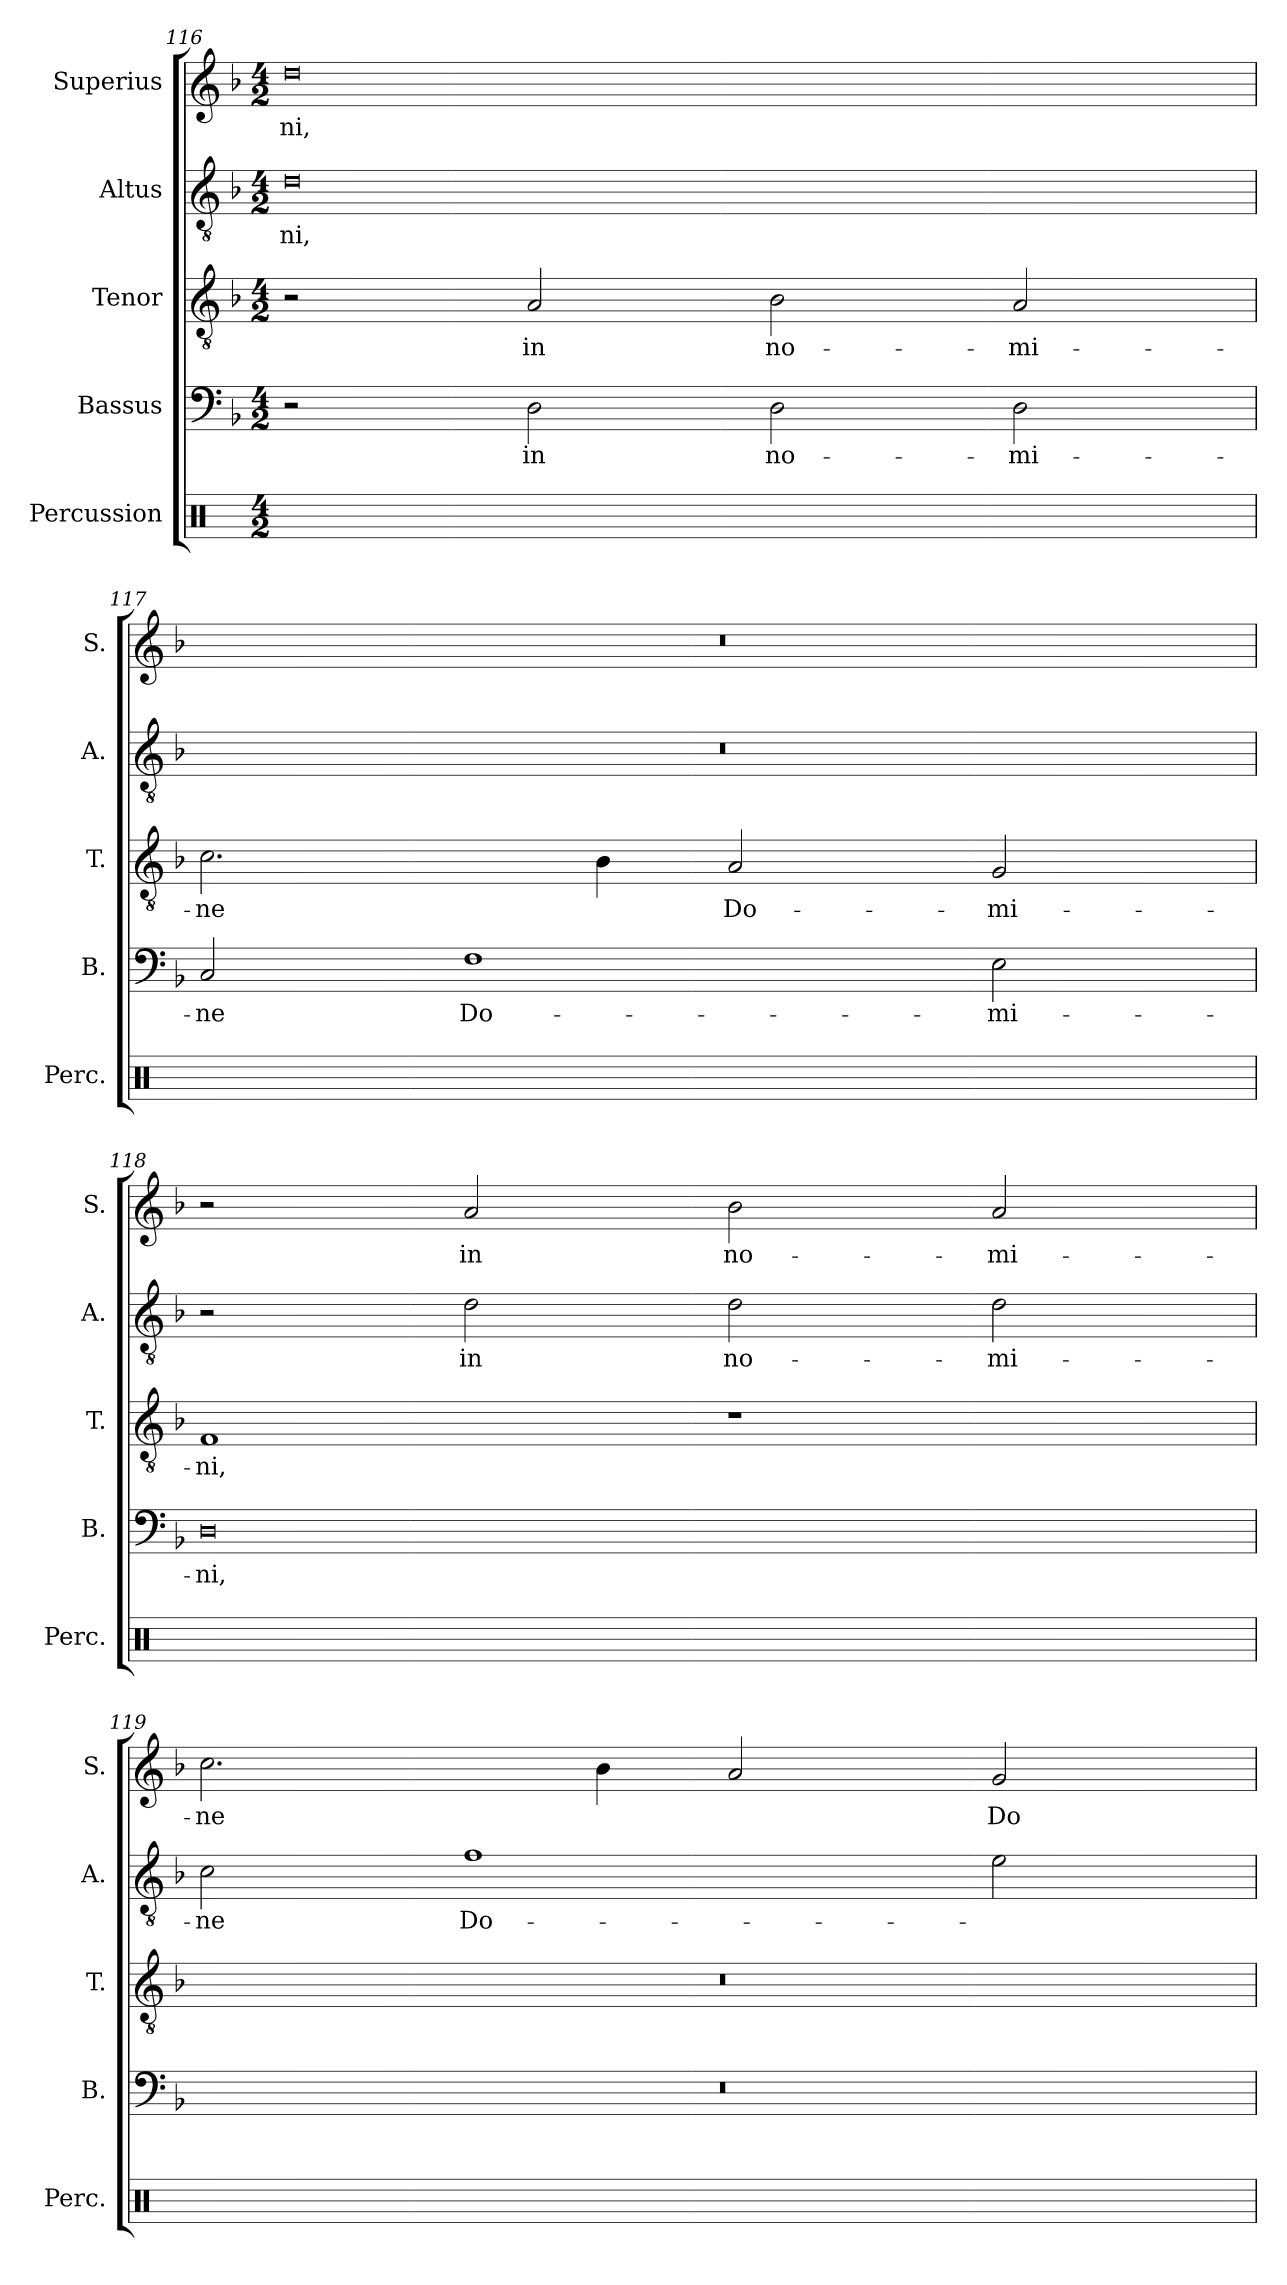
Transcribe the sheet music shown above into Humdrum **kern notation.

**kern	**kern	**text	**kern	**text	**kern	**text	**kern	**text
*part5	*part4	*part4	*part3	*part3	*part2	*part2	*part1	*part1
*staff5	*staff4	*staff4	*staff3	*staff3	*staff2	*staff2	*staff1	*staff1
*I"Percussion	*I"Bassus	*	*I"Tenor	*	*I"Altus	*	*I"Superius	*
*I'Perc.	*I'B.	*	*I'T.	*	*I'A.	*	*I'S.	*
!!LO:LB:g=z
*clefX	*clefF4	*	*clefGv2	*	*clefGv2	*	*clefG2	*
*	*	*	*ITrd7c12	*	*ITrd7c12	*	*	*
*k[]	*k[b-]	*	*k[b-]	*	*k[b-]	*	*k[b-]	*
*C:	*F:	*	*F:	*	*F:	*	*F:	*
*M4/2	*M4/2	*	*M4/2	*	*M4/2	*	*M4/2	*
=116	=116	=116	=116	=116	=116	=116	=116	=116
!	!	!	!	!	!	!LO:LY:b:color=#000000	!	!
!	!	!	!	!	!	!	!	!LO:LY:b:color=#000000
16Rei/LLyy	2r	.	2r	.	0Di	-ni,	0ddi	-ni,
16Rei/yy	.	.	.	.	.	.	.	.
16Rei/yy	.	.	.	.	.	.	.	.
16Rei/JJyy	.	.	.	.	.	.	.	.
16Rei/LLyy	.	.	.	.	.	.	.	.
16Rei/yy	.	.	.	.	.	.	.	.
16Rei/yy	.	.	.	.	.	.	.	.
16Rei/JJyy	.	.	.	.	.	.	.	.
!	!	!LO:LY:b:color=#000000	!	!	!	!	!	!
!	!	!	!	!LO:LY:b:color=#000000	!	!	!	!
16Rei/LLyy	2Di\	in	2AAi/	in	.	.	.	.
16Rei/yy	.	.	.	.	.	.	.	.
16Rei/yy	.	.	.	.	.	.	.	.
16Rei/JJyy	.	.	.	.	.	.	.	.
16Rei/LLyy	.	.	.	.	.	.	.	.
16Rei/yy	.	.	.	.	.	.	.	.
16Rei/yy	.	.	.	.	.	.	.	.
16Rei/JJyy	.	.	.	.	.	.	.	.
!	!	!LO:LY:b:color=#000000	!	!	!	!	!	!
!	!	!	!	!LO:LY:b:color=#000000	!	!	!	!
16Rei/LLyy	2Di\	no-	2BB-i\	no-	.	.	.	.
16Rei/yy	.	.	.	.	.	.	.	.
16Rei/yy	.	.	.	.	.	.	.	.
16Rei/JJyy	.	.	.	.	.	.	.	.
16Rei/LLyy	.	.	.	.	.	.	.	.
16Rei/yy	.	.	.	.	.	.	.	.
16Rei/yy	.	.	.	.	.	.	.	.
16Rei/JJyy	.	.	.	.	.	.	.	.
!	!	!LO:LY:b:color=#000000	!	!	!	!	!	!
!	!	!	!	!LO:LY:b:color=#000000	!	!	!	!
16Rei/LLyy	2Di\	-mi-	2AAi/	-mi-	.	.	.	.
16Rei/yy	.	.	.	.	.	.	.	.
16Rei/yy	.	.	.	.	.	.	.	.
16Rei/JJyy	.	.	.	.	.	.	.	.
16Rei/LLyy	.	.	.	.	.	.	.	.
16Rei/yy	.	.	.	.	.	.	.	.
16Rei/yy	.	.	.	.	.	.	.	.
16Rei/JJyy	.	.	.	.	.	.	.	.
=117	=117	=117	=117	=117	=117	=117	=117	=117
!	!	!LO:LY:b:color=#000000	!	!	!	!	!	!
!	!	!	!	!LO:LY:b:color=#000000	!LO:N:vis=1	!	!LO:N:vis=1	!
16Rei/LLyy	2Ci/	-ne	2.Ci\	-ne	0r	.	0r	.
16Rei/yy	.	.	.	.	.	.	.	.
16Rei/yy	.	.	.	.	.	.	.	.
16Rei/JJyy	.	.	.	.	.	.	.	.
16Rei/LLyy	.	.	.	.	.	.	.	.
16Rei/yy	.	.	.	.	.	.	.	.
16Rei/yy	.	.	.	.	.	.	.	.
16Rei/JJyy	.	.	.	.	.	.	.	.
!	!	!LO:LY:b:color=#000000	!	!	!	!	!	!
16Rei/LLyy	1Fi	Do-	.	.	.	.	.	.
16Rei/yy	.	.	.	.	.	.	.	.
16Rei/yy	.	.	.	.	.	.	.	.
16Rei/JJyy	.	.	.	.	.	.	.	.
16Rei/LLyy	.	.	4BB-i\	.	.	.	.	.
16Rei/yy	.	.	.	.	.	.	.	.
16Rei/yy	.	.	.	.	.	.	.	.
16Rei/JJyy	.	.	.	.	.	.	.	.
!	!	!	!	!LO:LY:b:color=#000000	!	!	!	!
16Rei/LLyy	.	.	2AAi/	Do-	.	.	.	.
16Rei/yy	.	.	.	.	.	.	.	.
16Rei/yy	.	.	.	.	.	.	.	.
16Rei/JJyy	.	.	.	.	.	.	.	.
16Rei/LLyy	.	.	.	.	.	.	.	.
16Rei/yy	.	.	.	.	.	.	.	.
16Rei/yy	.	.	.	.	.	.	.	.
16Rei/JJyy	.	.	.	.	.	.	.	.
!	!	!LO:LY:b:color=#000000	!	!	!	!	!	!
!	!	!	!	!LO:LY:b:color=#000000	!	!	!	!
16Rei/LLyy	2Ei\	-mi-	2GGi/	-mi-	.	.	.	.
16Rei/yy	.	.	.	.	.	.	.	.
16Rei/yy	.	.	.	.	.	.	.	.
16Rei/JJyy	.	.	.	.	.	.	.	.
16Rei/LLyy	.	.	.	.	.	.	.	.
16Rei/yy	.	.	.	.	.	.	.	.
16Rei/yy	.	.	.	.	.	.	.	.
16Rei/JJyy	.	.	.	.	.	.	.	.
=118	=118	=118	=118	=118	=118	=118	=118	=118
!	!	!LO:LY:b:color=#000000	!	!	!	!	!	!
!	!	!	!	!LO:LY:b:color=#000000	!	!	!	!
16Rei/LLyy	0Di	-ni,	1FFi	-ni,	2r	.	2r	.
16Rei/yy	.	.	.	.	.	.	.	.
16Rei/yy	.	.	.	.	.	.	.	.
16Rei/JJyy	.	.	.	.	.	.	.	.
16Rei/LLyy	.	.	.	.	.	.	.	.
16Rei/yy	.	.	.	.	.	.	.	.
16Rei/yy	.	.	.	.	.	.	.	.
16Rei/JJyy	.	.	.	.	.	.	.	.
!	!	!	!	!	!	!LO:LY:b:color=#000000	!	!
!	!	!	!	!	!	!	!	!LO:LY:b:color=#000000
16Rei/LLyy	.	.	.	.	2Di\	in	2ai/	in
16Rei/yy	.	.	.	.	.	.	.	.
16Rei/yy	.	.	.	.	.	.	.	.
16Rei/JJyy	.	.	.	.	.	.	.	.
16Rei/LLyy	.	.	.	.	.	.	.	.
16Rei/yy	.	.	.	.	.	.	.	.
16Rei/yy	.	.	.	.	.	.	.	.
16Rei/JJyy	.	.	.	.	.	.	.	.
!	!	!	!	!	!	!LO:LY:b:color=#000000	!	!
!	!	!	!	!	!	!	!	!LO:LY:b:color=#000000
16Rei/LLyy	.	.	1r	.	2Di\	no-	2b-i\	no-
16Rei/yy	.	.	.	.	.	.	.	.
16Rei/yy	.	.	.	.	.	.	.	.
16Rei/JJyy	.	.	.	.	.	.	.	.
16Rei/LLyy	.	.	.	.	.	.	.	.
16Rei/yy	.	.	.	.	.	.	.	.
16Rei/yy	.	.	.	.	.	.	.	.
16Rei/JJyy	.	.	.	.	.	.	.	.
!	!	!	!	!	!	!LO:LY:b:color=#000000	!	!
!	!	!	!	!	!	!	!	!LO:LY:b:color=#000000
16Rei/LLyy	.	.	.	.	2Di\	-mi-	2ai/	-mi-
16Rei/yy	.	.	.	.	.	.	.	.
16Rei/yy	.	.	.	.	.	.	.	.
16Rei/JJyy	.	.	.	.	.	.	.	.
16Rei/LLyy	.	.	.	.	.	.	.	.
16Rei/yy	.	.	.	.	.	.	.	.
16Rei/yy	.	.	.	.	.	.	.	.
16Rei/JJyy	.	.	.	.	.	.	.	.
=119	=119	=119	=119	=119	=119	=119	=119	=119
!	!LO:N:vis=1	!	!LO:N:vis=1	!	!	!	!	!
!	!	!	!	!	!	!LO:LY:b:color=#000000	!	!
!	!	!	!	!	!	!	!	!LO:LY:b:color=#000000
16Rei/LLyy	0r	.	0r	.	2Ci\	-ne	2.cci\	-ne
16Rei/yy	.	.	.	.	.	.	.	.
16Rei/yy	.	.	.	.	.	.	.	.
16Rei/JJyy	.	.	.	.	.	.	.	.
16Rei/LLyy	.	.	.	.	.	.	.	.
16Rei/yy	.	.	.	.	.	.	.	.
16Rei/yy	.	.	.	.	.	.	.	.
16Rei/JJyy	.	.	.	.	.	.	.	.
!	!	!	!	!	!	!LO:LY:b:color=#000000	!	!
16Rei/LLyy	.	.	.	.	1Fi	Do-	.	.
16Rei/yy	.	.	.	.	.	.	.	.
16Rei/yy	.	.	.	.	.	.	.	.
16Rei/JJyy	.	.	.	.	.	.	.	.
16Rei/LLyy	.	.	.	.	.	.	4b-i\	.
16Rei/yy	.	.	.	.	.	.	.	.
16Rei/yy	.	.	.	.	.	.	.	.
16Rei/JJyy	.	.	.	.	.	.	.	.
16Rei/LLyy	.	.	.	.	.	.	2ai/	.
16Rei/yy	.	.	.	.	.	.	.	.
16Rei/yy	.	.	.	.	.	.	.	.
16Rei/JJyy	.	.	.	.	.	.	.	.
16Rei/LLyy	.	.	.	.	.	.	.	.
16Rei/yy	.	.	.	.	.	.	.	.
16Rei/yy	.	.	.	.	.	.	.	.
16Rei/JJyy	.	.	.	.	.	.	.	.
!	!	!	!	!	!	!	!	!LO:LY:b:color=#000000
16Rei/LLyy	.	.	.	.	2Ei\	.	2gi/	Do-
16Rei/yy	.	.	.	.	.	.	.	.
16Rei/yy	.	.	.	.	.	.	.	.
16Rei/JJyy	.	.	.	.	.	.	.	.
16Rei/LLyy	.	.	.	.	.	.	.	.
16Rei/yy	.	.	.	.	.	.	.	.
16Rei/yy	.	.	.	.	.	.	.	.
16Rei/JJyy	.	.	.	.	.	.	.	.
=	=	=	=	=	=	=	=	=
*-	*-	*-	*-	*-	*-	*-	*-	*-
